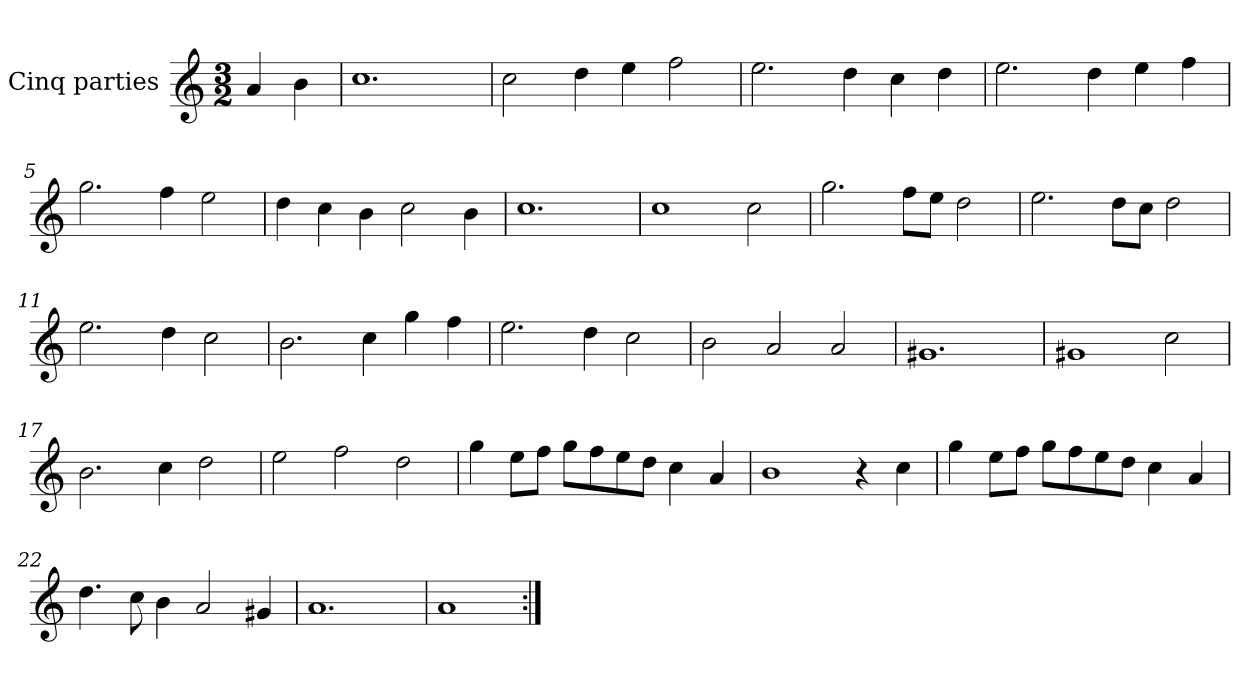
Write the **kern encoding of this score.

**kern
*part1
*staff1
*I"Cinq parties
*clefG2
*k[]
*M3/2
*MM180
=
4a/
4b\
=1
1.cc
=2
2cc\
4dd\
4ee\
2ff\
=3
2.ee\
4dd\
4cc\
4dd\
=4
2.ee\
4dd\
4ee\
4ff\
=5
2.gg\
4ff\
2ee\
=6
4dd\
4cc\
4b\
2cc\
4b\
=7
1.cc
=8
1cc
2cc\
=9
2.gg\
8ff\L
8ee\J
2dd\
=10
2.ee\
8dd\L
8cc\J
2dd\
=11
2.ee\
4dd\
2cc\
=12
2.b\
4cc\
4gg\
4ff\
=13
2.ee\
4dd\
2cc\
=14
2b\
2a/
2a/
=15
1.g#X
=16
1g#X
2cc\
=17
2.b\
4cc\
2dd\
=18
2ee\
2ff\
2dd\
=19
4gg\
8ee\L
8ff\J
8gg\L
8ff\
8ee\
8dd\J
4cc\
4a/
=20
1b
4r
4cc\
=21
4gg\
8ee\L
8ff\J
8gg\L
8ff\
8ee\
8dd\J
4cc\
4a/
=22
4.dd\
8cc\
4b\
2a/
4g#X/
=23
1.a
=24
1a
=:|!
*-
